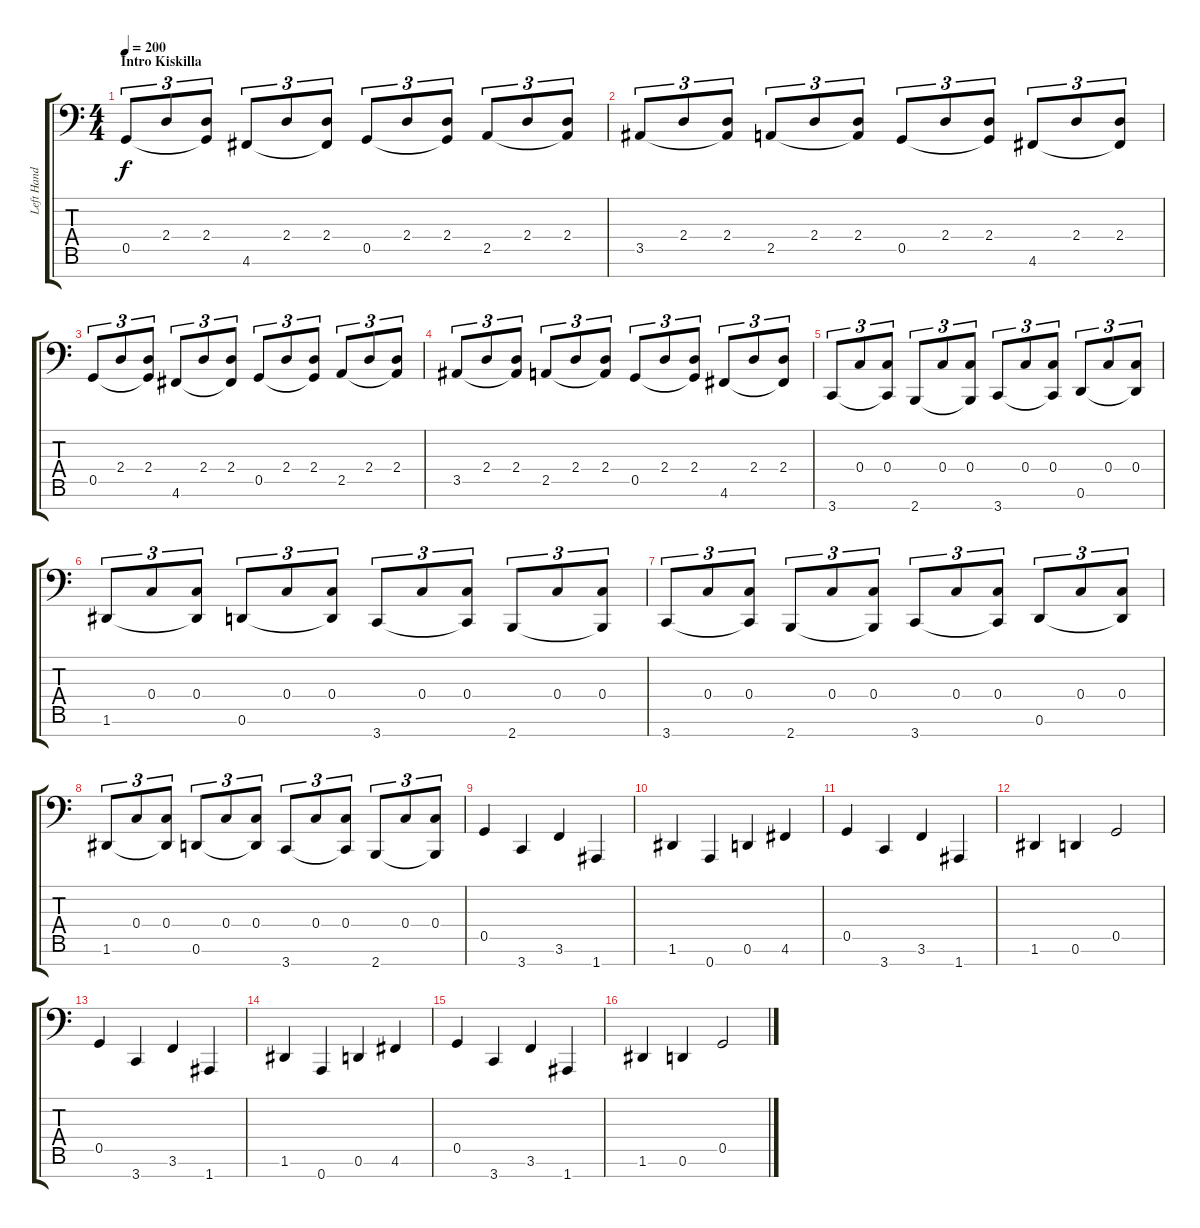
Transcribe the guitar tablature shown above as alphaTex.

\track ("Left Hand" "Left Hand") {instrument churchorgan}
\staff {score tabs}
\tuning (D4 A3 F3 C3 G2 D2 A1) {hide}
\ts (4 4)
\section ("" "Intro Kiskilla")
\tempo 200
\tempo 180
\tempo 200
\clef f4
\ks c
0.5.8{tu (3 2) dy f instrument churchorgan} 2.4.8{tu (3 2)} (2.4 0.5{t}).8{tu (3 2)} 4.6.8{tu (3 2)} 2.4.8{tu (3 2)} (2.4 4.6{t}).8{tu (3 2)} 0.5.8{tu (3 2)} 2.4.8{tu (3 2)} (2.4 0.5{t}).8{tu (3 2)} 2.5.8{tu (3 2)} 2.4.8{tu (3 2)} (2.4 2.5{t}).8{tu (3 2)} |
3.5.8{tu (3 2)} 2.4.8{tu (3 2)} (2.4 3.5{t}).8{tu (3 2)} 2.5.8{tu (3 2)} 2.4.8{tu (3 2)} (2.4 2.5{t}).8{tu (3 2)} 0.5.8{tu (3 2)} 2.4.8{tu (3 2)} (2.4 0.5{t}).8{tu (3 2)} 4.6.8{tu (3 2)} 2.4.8{tu (3 2)} (2.4 4.6{t}).8{tu (3 2)} |
0.5.8{tu (3 2)} 2.4.8{tu (3 2)} (2.4 0.5{t}).8{tu (3 2)} 4.6.8{tu (3 2)} 2.4.8{tu (3 2)} (2.4 4.6{t}).8{tu (3 2)} 0.5.8{tu (3 2)} 2.4.8{tu (3 2)} (2.4 0.5{t}).8{tu (3 2)} 2.5.8{tu (3 2)} 2.4.8{tu (3 2)} (2.4 2.5{t}).8{tu (3 2)} |
3.5.8{tu (3 2)} 2.4.8{tu (3 2)} (2.4 3.5{t}).8{tu (3 2)} 2.5.8{tu (3 2)} 2.4.8{tu (3 2)} (2.4 2.5{t}).8{tu (3 2)} 0.5.8{tu (3 2)} 2.4.8{tu (3 2)} (2.4 0.5{t}).8{tu (3 2)} 4.6.8{tu (3 2)} 2.4.8{tu (3 2)} (2.4 4.6{t}).8{tu (3 2)} |
3.7.8{tu (3 2)} 0.4.8{tu (3 2)} (0.4 3.7{t}).8{tu (3 2)} 2.7.8{tu (3 2)} 0.4.8{tu (3 2)} (0.4 2.7{t}).8{tu (3 2)} 3.7.8{tu (3 2)} 0.4.8{tu (3 2)} (0.4 3.7{t}).8{tu (3 2)} 0.6.8{tu (3 2)} 0.4.8{tu (3 2)} (0.4 0.6{t}).8{tu (3 2)} |
1.6.8{tu (3 2)} 0.4.8{tu (3 2)} (0.4 1.6{t}).8{tu (3 2)} 0.6.8{tu (3 2)} 0.4.8{tu (3 2)} (0.4 0.6{t}).8{tu (3 2)} 3.7.8{tu (3 2)} 0.4.8{tu (3 2)} (0.4 3.7{t}).8{tu (3 2)} 2.7.8{tu (3 2)} 0.4.8{tu (3 2)} (0.4 2.7{t}).8{tu (3 2)} |
3.7.8{tu (3 2)} 0.4.8{tu (3 2)} (0.4 3.7{t}).8{tu (3 2)} 2.7.8{tu (3 2)} 0.4.8{tu (3 2)} (0.4 2.7{t}).8{tu (3 2)} 3.7.8{tu (3 2)} 0.4.8{tu (3 2)} (0.4 3.7{t}).8{tu (3 2)} 0.6.8{tu (3 2)} 0.4.8{tu (3 2)} (0.4 0.6{t}).8{tu (3 2)} |
1.6.8{tu (3 2)} 0.4.8{tu (3 2)} (0.4 1.6{t}).8{tu (3 2)} 0.6.8{tu (3 2)} 0.4.8{tu (3 2)} (0.4 0.6{t}).8{tu (3 2)} 3.7.8{tu (3 2)} 0.4.8{tu (3 2)} (0.4 3.7{t}).8{tu (3 2)} 2.7.8{tu (3 2)} 0.4.8{tu (3 2)} (0.4 2.7{t}).8{tu (3 2)} |
0.5.4 3.7.4 3.6.4 1.7.4 |
1.6.4 0.7.4 0.6.4 4.6.4 |
0.5.4 3.7.4 3.6.4 1.7.4 |
1.6.4 0.6.4 0.5.2 |
0.5.4 3.7.4 3.6.4 1.7.4 |
1.6.4 0.7.4 0.6.4 4.6.4 |
0.5.4 3.7.4 3.6.4 1.7.4 |
1.6.4 0.6.4 0.5.2
